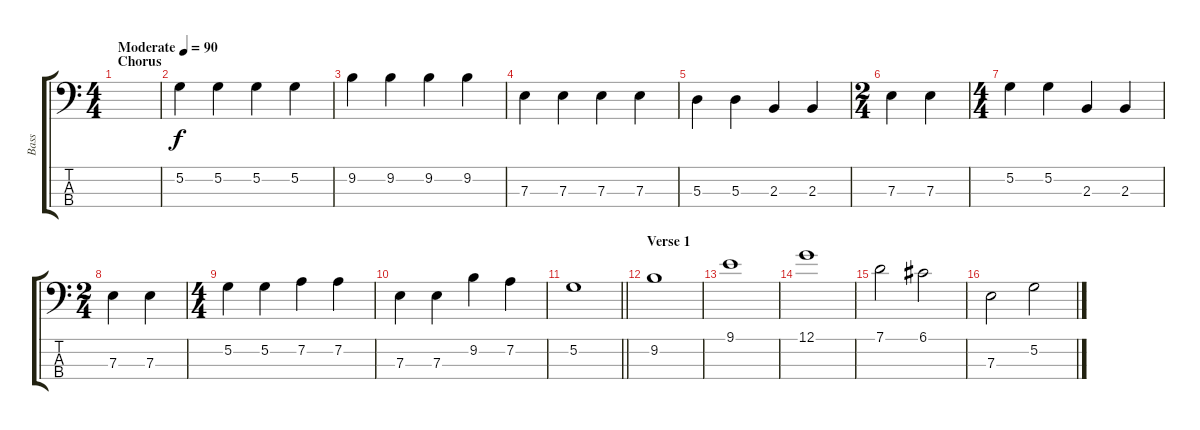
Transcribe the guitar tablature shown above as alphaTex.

\track ("Bass" "Bass") {instrument electricbassfinger}
\staff {score tabs}
\tuning (G2 D2 A1 E1) {hide}
\ts (4 4)
\section ("" "Chorus")
\tempo (90 "Moderate")
\clef f4
\ks c
|
5.2.4 5.2.4 5.2.4 5.2.4 |
9.2.4 9.2.4 9.2.4 9.2.4 |
7.3.4 7.3.4 7.3.4 7.3.4 |
5.3.4 5.3.4 2.3.4 2.3.4 |
\ts (2 4)
7.3.4 7.3.4 |
\ts (4 4)
5.2.4 5.2.4 2.3.4 2.3.4 |
\ts (2 4)
7.3.4 7.3.4 |
\ts (4 4)
5.2.4 5.2.4 7.2.4 7.2.4 |
7.3.4 7.3.4 9.2.4 7.2.4 |
\barLineRight lightlight
5.2.1 |
\section ("" "Verse 1")
9.2.1 |
9.1.1 |
12.1.1 |
7.1.2 6.1.2 |
7.3.2 5.2.2
